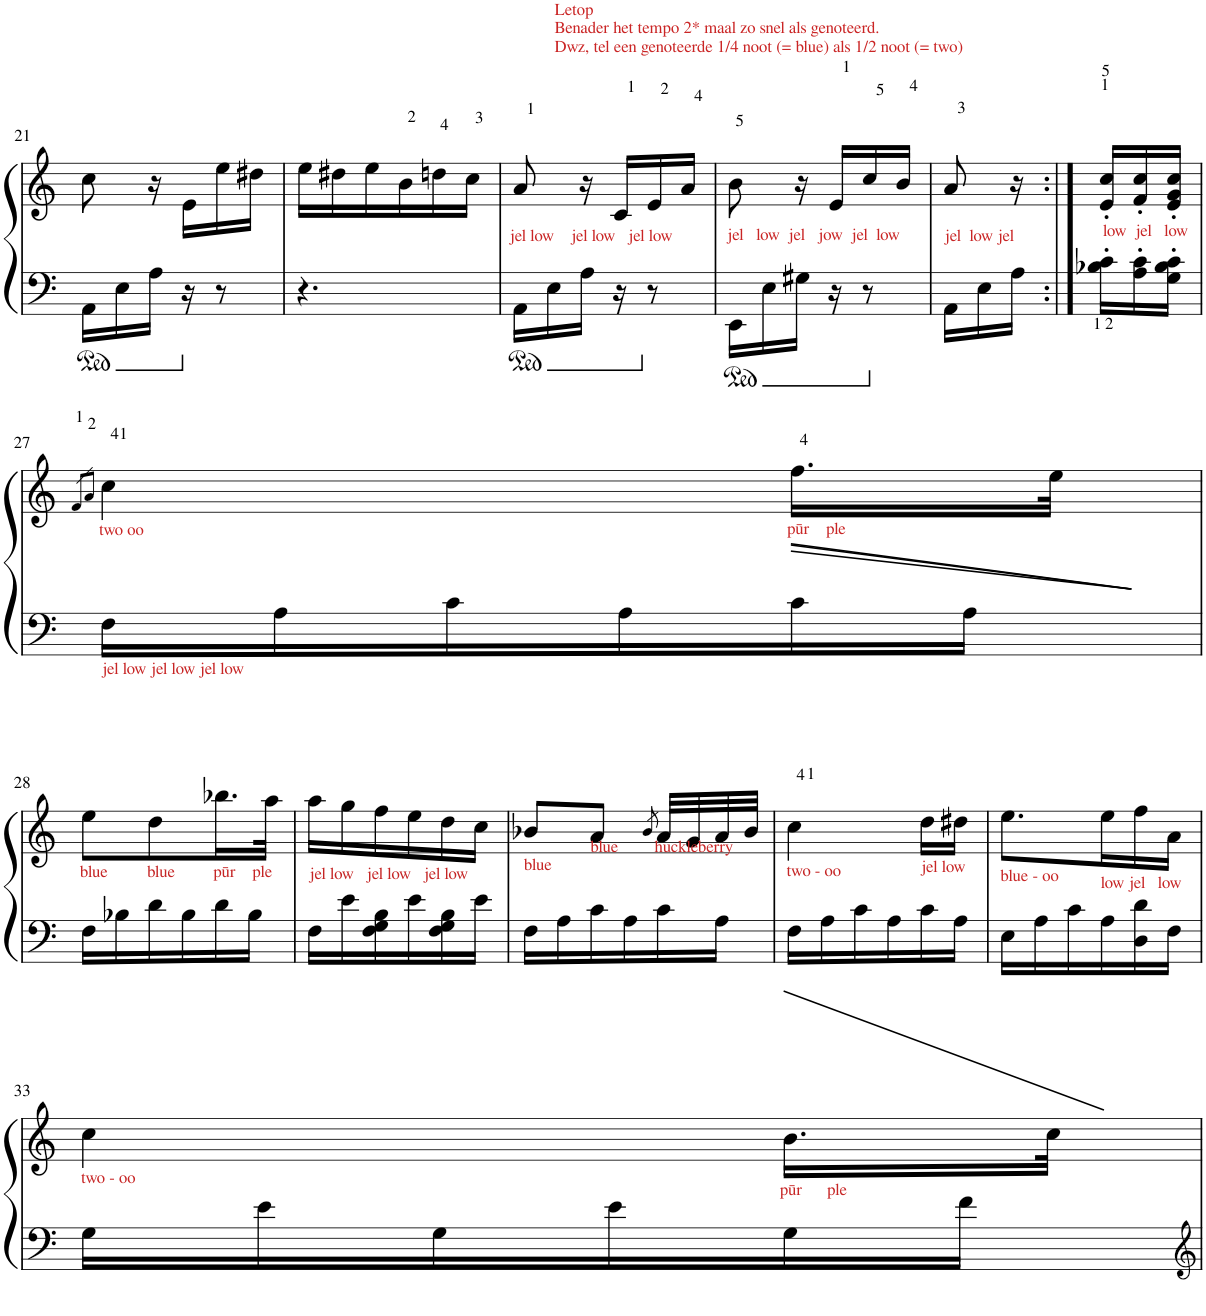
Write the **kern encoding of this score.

**kern	**kern
*part1	*part1
*staff2	*staff1
*I"Piano	*
*I'Pno	*
!!LO:PB:g=z
*clefF4	*clefG2
*k[]	*k[]
*M3/8	*M3/8
=21	=21
16AA\LL	8cc\
16E\	.
16A\JJ	16r
16r	16e\LL
8r	16ee\
.	16dd#X\JJ
=22	=22
4.r	16ee\LL
.	16dd#X\
.	16ee\
.	16b\
.	16ddn\
.	16cc\JJ
=23	=23
!LO:TX:a:color=#C92525:t=jel low    jel low   jel low	!
16AA\LL	8a/
16E\	.
16A\JJ	16r
16r	16c/LL
8r	16e/
.	16a/JJ
=24	=24
!	!LO:TX:a:color=#CA2525:t=Letop
!	!LO:TX:a:t=Benader het tempo 2* maal zo snel als genoteerd.
!	!LO:TX:a:t=Dwz, tel een genoteerde 1/4 noot (= blue) als 1/2 noot (= two)
!LO:TX:a:color=#C92525:t=jel   low  jel   jow  jel  low	!
16EE\LL	8b\
16E\	.
16G#X\JJ	16r
16r	16e/LL
8r	16cc/
.	16b/JJ
=25	=25
!LO:TX:a:color=#C92525:t=jel  low jel	!
16AA\LL	8a/
16E\	.
16A\JJ	16r
=26:|!	=26:|!
!	!LO:TX:b:color=#C82525:t=low  jel   low
16B-X\' 16c\'LL	16e/' 16cc/'LL
16A\' 16c\'	16f/' 16cc/'
16G\' 16B-\' 16c\'JJ	16e/' 16g/' 16cc/'JJ
!!LO:LB:g=z
=27	=27
.	8qf/L
.	8qa/J
!	!LO:TX:b:color=#C92525:t=two oo
!LO:TX:b:color=#C72525:t=jel low jel low jel low	!
16F\LL	4cc\
16A\	.
16c\	.
16A\	.
!	!LO:TX:b:color=#C92525:t=pūr    ple
16c\	16.ff\LL
16A\JJ	.
.	32ee\JJk
!!LO:LB:g=z
=28	=28
!	!LO:TX:b:color=#C52525:t=blue
16F\LL	8ee\L
16B-X\	.
!	!LO:TX:b:color=#C52525:t=blue
16d\	8dd\
16B-\	.
!	!LO:TX:b:color=#C52525:t=pūr    ple
16d\	16.bb-X\L
16B-\JJ	.
.	32aa\JJk
=29	=29
!	!LO:TX:b:color=#C52525:t=jel low   jel low   jel low
16F\LL	16aa\LL
16e\	16gg\
16F\ 16G\ 16B\	16ff\
16e\	16ee\
16F\ 16G\ 16B\	16dd\
16e\JJ	16cc\JJ
=30	=30
!	!LO:TX:b:color=#C52525:t=blue
16F\LL	8b-X/L
16A\	.
!	!LO:TX:a:color=#C72525:t=blue
16c\	8a/J
16A\	.
.	8qb-/
!	!LO:TX:a:color=#C72525:t=huckleberry
16c\	32a/LLL
.	32g/
16A\JJ	32a/
.	32b-/JJJ
=31	=31
!	!LO:TX:b:color=#C52525:t=two - oo
16F\LL	4cc\
16A\	.
16c\	.
16A\	.
!	!LO:TX:b:color=#C72525:t=jel low
16c\	16dd\LL
16A\JJ	16dd#X\JJ
=32	=32
!	!LO:TX:b:color=#C72525:t=blue - oo
16E\LL	8.ee\L
16A\	.
16c\	.
!	!LO:TX:b:color=#C72525:t=low jel   low
16A\	16ee\L
16D\ 16d\	16ff\
16F\JJ	16a\JJ
!!LO:LB:g=z
=33	=33
!	!LO:TX:b:color=#C72525:t=two - oo
16G\LL	4cc\
16e\	.
16G\	.
16e\	.
!	!LO:TX:b:color=#C72525:t=pūr      ple
16G\	16.b\LL
16f\JJ	.
.	32cc\JJk
=	=
*-	*-
